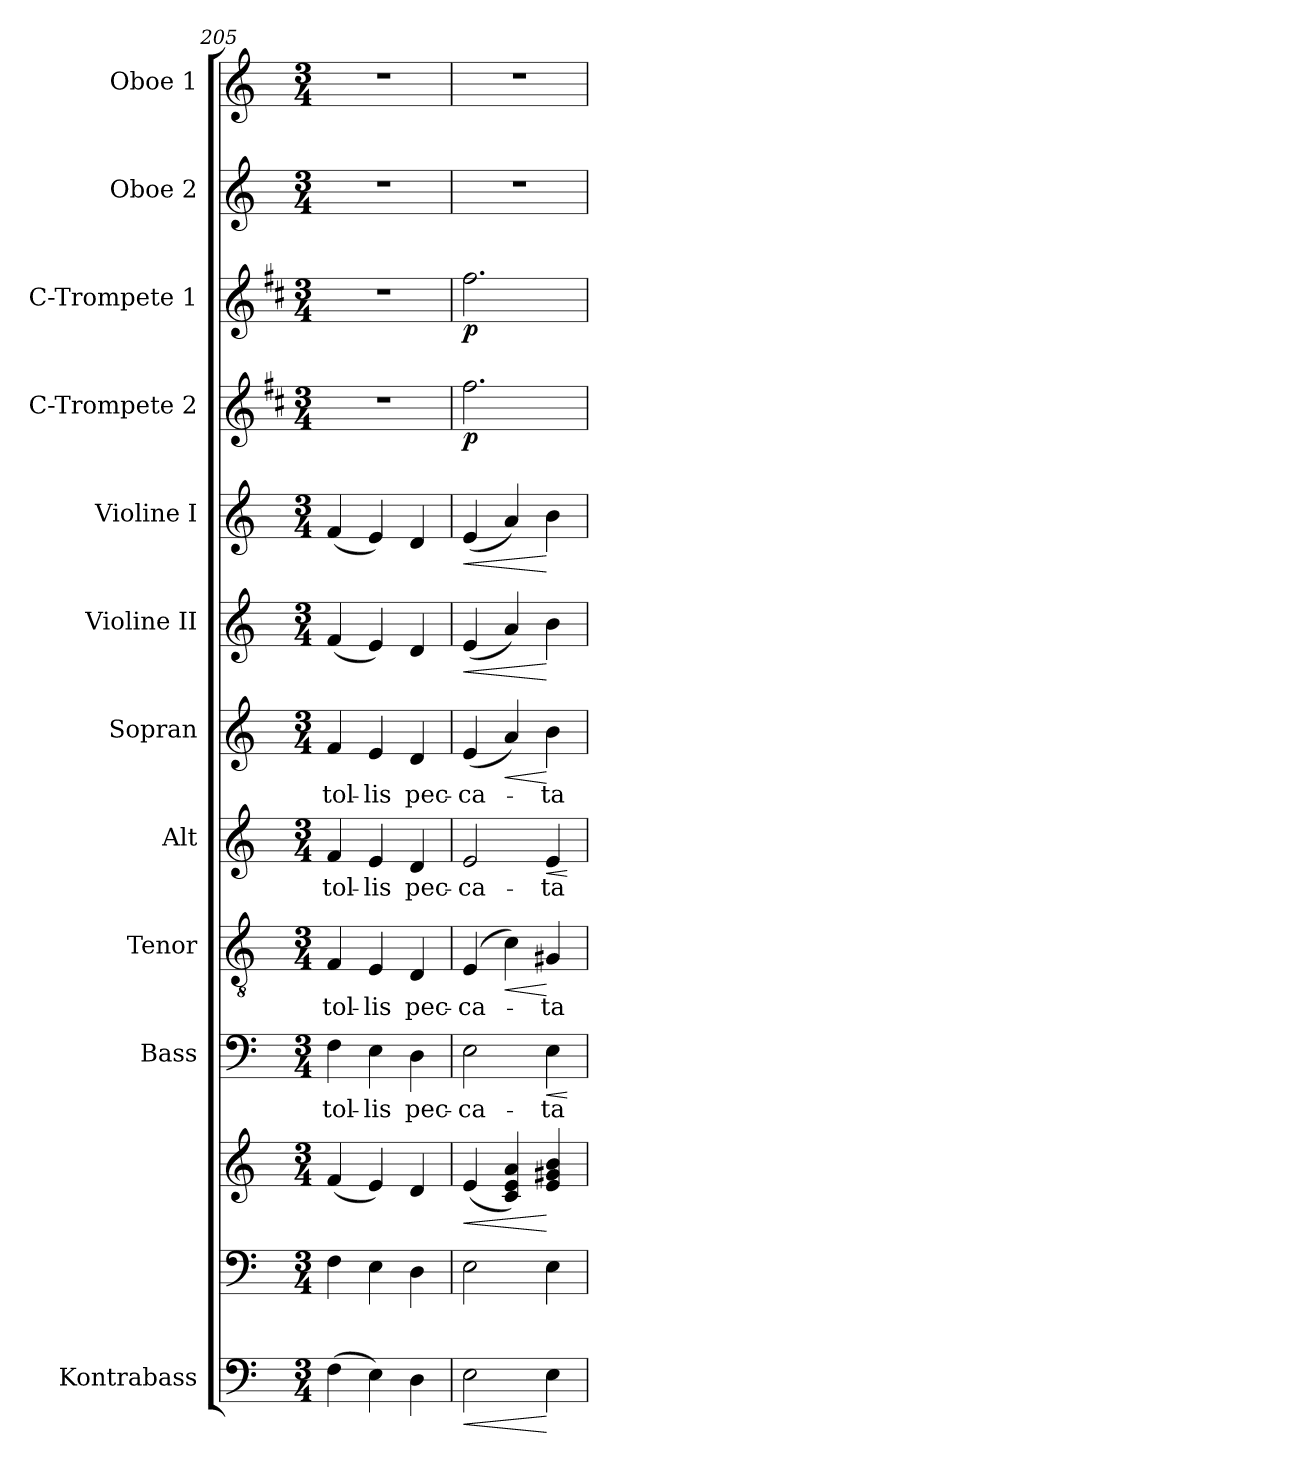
**kern	**dynam	**kern	**kern	**dynam	**kern	**text	**dynam	**kern	**text	**dynam	**kern	**text	**dynam	**kern	**text	**dynam	**kern	**dynam	**kern	**dynam	**kern	**dynam	**kern	**dynam	**kern	**kern
*part12	*part12	*part11	*part11	*part11	*part10	*part10	*part10	*part9	*part9	*part9	*part8	*part8	*part8	*part7	*part7	*part7	*part6	*part6	*part5	*part5	*part4	*part4	*part3	*part3	*part2	*part1
*staff13	*staff13	*staff12	*staff11	*staff11/12	*staff10	*staff10	*staff10	*staff9	*staff9	*staff9	*staff8	*staff8	*staff8	*staff7	*staff7	*staff7	*staff6	*staff6	*staff5	*staff5	*staff4	*staff4	*staff3	*staff3	*staff2	*staff1
*I"Kontrabass	*	*	*	*	*I"Bass	*	*	*I"Tenor	*	*	*I"Alt	*	*	*I"Sopran	*	*	*I"Violine II	*	*I"Violine I	*	*I"C-Trompete 2	*	*I"C-Trompete 1	*	*I"Oboe 2	*I"Oboe 1
*I'Kb.	*	*	*	*	*I'B.	*	*	*I'T.	*	*	*I'A.	*	*	*I'S.	*	*	*I'Vl. II	*	*I'Vl. I	*	*I'C Trp. 2	*	*I'C Trp. 1	*	*I'Ob. 2	*I'Ob. 1
*clefF4	*	*clefF4	*clefG2	*	*clefF4	*	*	*clefGv2	*	*	*clefG2	*	*	*clefG2	*	*	*clefG2	*	*clefG2	*	*clefG2	*	*clefG2	*	*clefG2	*clefG2
*ITrd7c12	*	*	*	*	*	*	*	*	*	*	*	*	*	*	*	*	*	*	*	*	*ITrd1c2	*	*ITrd1c2	*	*	*
*k[]	*	*k[]	*k[]	*	*k[]	*	*	*k[]	*	*	*k[]	*	*	*k[]	*	*	*k[]	*	*k[]	*	*k[]	*	*k[]	*	*k[]	*k[]
*C:	*	*C:	*C:	*	*C:	*	*	*C:	*	*	*C:	*	*	*C:	*	*	*C:	*	*C:	*	*C:	*	*C:	*	*C:	*C:
*M3/4	*	*M3/4	*M3/4	*	*M3/4	*	*	*M3/4	*	*	*M3/4	*	*	*M3/4	*	*	*M3/4	*	*M3/4	*	*M3/4	*	*M3/4	*	*M3/4	*M3/4
=205	=205	=205	=205	=205	=205	=205	=205	=205	=205	=205	=205	=205	=205	=205	=205	=205	=205	=205	=205	=205	=205	=205	=205	=205	=205	=205
!	!	!	!	!	!	!LO:LY:b	!	!	!LO:LY:b	!	!	!LO:LY:b	!	!	!LO:LY:b	!	!	!	!	!	!	!	!	!	!	!
(>4FF\	.	4F\	(<4f/	.	4F\	tol-	.	4F/	tol-	.	4f/	tol-	.	4f/	tol-	.	(<4f/	.	(<4f/	.	2.r	.	2.r	.	2.r	2.r
!	!	!	!	!	!	!LO:LY:b	!	!	!LO:LY:b	!	!	!LO:LY:b	!	!	!LO:LY:b	!	!	!	!	!	!	!	!	!	!	!
4EE\)	.	4E\	4e/)	.	4E\	-lis	.	4E/	-lis	.	4e/	-lis	.	4e/	-lis	.	4e/)	.	4e/)	.	.	.	.	.	.	.
!	!	!	!	!	!	!LO:LY:b	!	!	!LO:LY:b	!	!	!LO:LY:b	!	!	!LO:LY:b	!	!	!	!	!	!	!	!	!	!	!
4DD\	.	4D\	4d/	.	4D\	pec-	.	4D/	pec-	.	4d/	pec-	.	4d/	pec-	.	4d/	.	4d/	.	.	.	.	.	.	.
=206	=206	=206	=206	=206	=206	=206	=206	=206	=206	=206	=206	=206	=206	=206	=206	=206	=206	=206	=206	=206	=206	=206	=206	=206	=206	=206
!	!LO:HP:b	!	!	!LO:HP:b	!	!LO:LY:b	!	!	!LO:LY:b	!	!	!LO:LY:b	!	!	!LO:LY:b	!	!	!LO:HP:b	!	!LO:HP:b	!	!LO:DY:b	!	!LO:DY:b	!	!
2EE\	<	2E\	(<4e/	<	2E\	-ca-	.	(4E/	-ca-	.	2e/	-ca-	.	(<4e/	-ca-	.	(<4e/	<	(<4e/	<	2.ee\	p	2.ee\	p	2.r	2.r
!	!	!	!	!	!	!	!	!	!	!LO:HP:b	!	!	!	!	!	!LO:HP:b	!	!	!	!	!	!	!	!	!	!
.	.	.	4c/ 4e/ 4a/)	.	.	.	.	4c\)	.	<	.	.	.	4a/)	.	<	4a/)	.	4a/)	.	.	.	.	.	.	.
!	!	!	!	!	!	!LO:LY:b	!LO:HP:b	!	!LO:LY:b	!	!	!LO:LY:b	!LO:HP:b	!	!LO:LY:b	!	!	!	!	!	!	!	!	!	!	!
4EE\	[	4E\	4e/ 4g#X/ 4b/	[	4E\	-ta	<	4G#X/	-ta	[	4e/	-ta	<	4b\	-ta	[	4b\	[	4b\	[	.	.	.	.	.	.
.	.	.	.	.	.	.	[	.	.	.	.	.	[	.	.	.	.	.	.	.	.	.	.	.	.	.
=	=	=	=	=	=	=	=	=	=	=	=	=	=	=	=	=	=	=	=	=	=	=	=	=	=	=
*-	*-	*-	*-	*-	*-	*-	*-	*-	*-	*-	*-	*-	*-	*-	*-	*-	*-	*-	*-	*-	*-	*-	*-	*-	*-	*-
